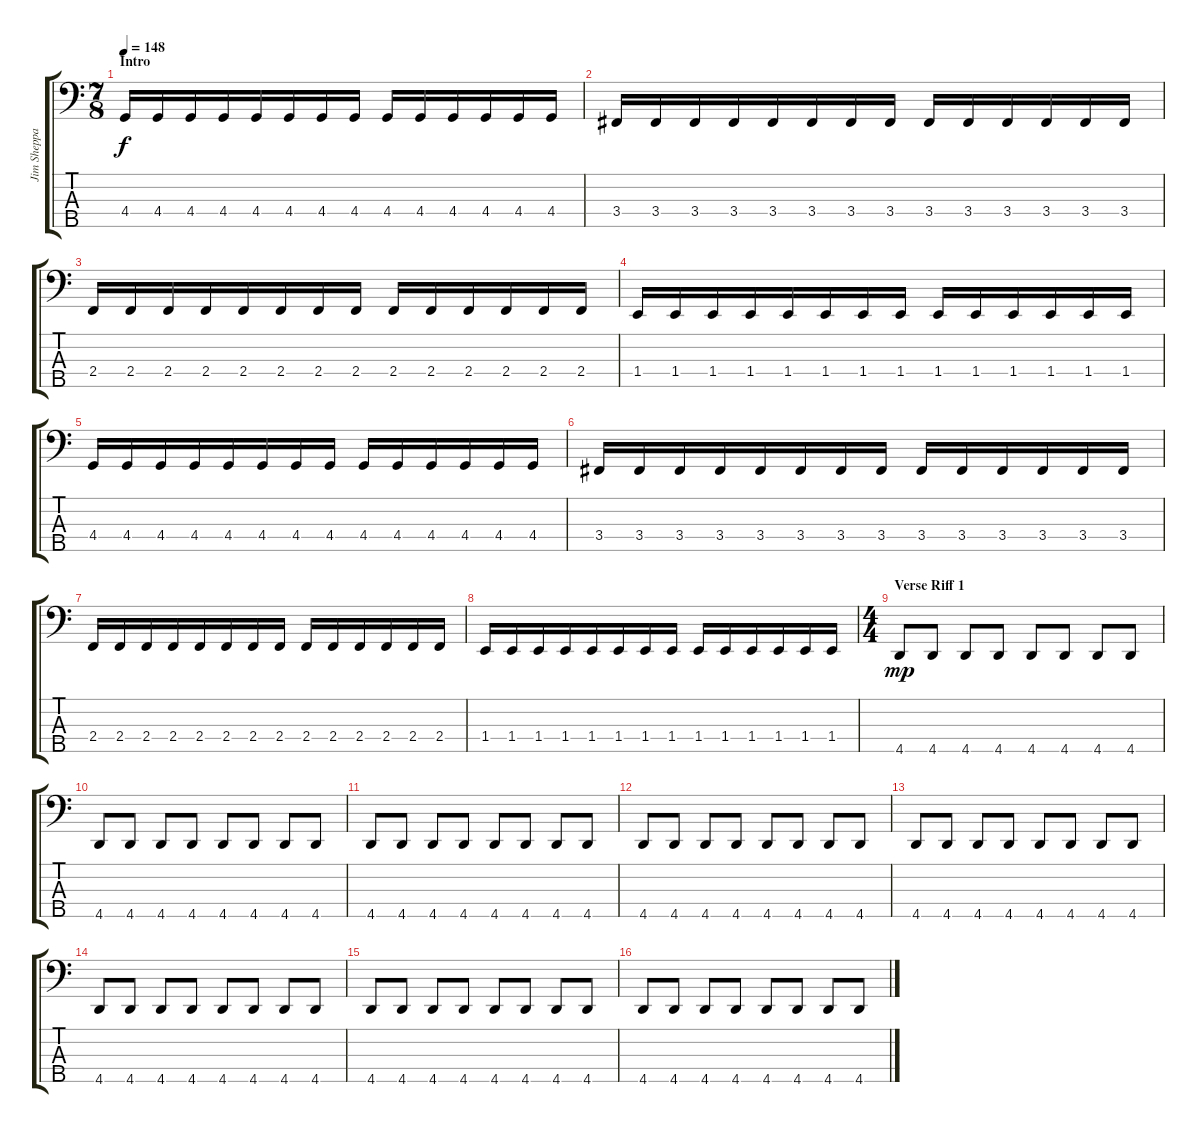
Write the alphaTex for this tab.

\track ("Jim Sheppard" "Jim Sheppa") {instrument electricbasspick}
\staff {score tabs}
\tuning (Gb2 Db2 Ab1 Eb1 Bb0) {hide}
\ts (7 8)
\section ("" "Intro")
\tempo 148
\clef f4
\ks c
4.4.16{dy f instrument electricbasspick} 4.4.16 4.4.16 4.4.16 4.4.16 4.4.16 4.4.16 4.4.16 4.4.16 4.4.16 4.4.16 4.4.16 4.4.16 4.4.16 |
3.4.16 3.4.16 3.4.16 3.4.16 3.4.16 3.4.16 3.4.16 3.4.16 3.4.16 3.4.16 3.4.16 3.4.16 3.4.16 3.4.16 |
2.4.16 2.4.16 2.4.16 2.4.16 2.4.16 2.4.16 2.4.16 2.4.16 2.4.16 2.4.16 2.4.16 2.4.16 2.4.16 2.4.16 |
1.4.16 1.4.16 1.4.16 1.4.16 1.4.16 1.4.16 1.4.16 1.4.16 1.4.16 1.4.16 1.4.16 1.4.16 1.4.16 1.4.16 |
4.4.16 4.4.16 4.4.16 4.4.16 4.4.16 4.4.16 4.4.16 4.4.16 4.4.16 4.4.16 4.4.16 4.4.16 4.4.16 4.4.16 |
3.4.16 3.4.16 3.4.16 3.4.16 3.4.16 3.4.16 3.4.16 3.4.16 3.4.16 3.4.16 3.4.16 3.4.16 3.4.16 3.4.16 |
2.4.16 2.4.16 2.4.16 2.4.16 2.4.16 2.4.16 2.4.16 2.4.16 2.4.16 2.4.16 2.4.16 2.4.16 2.4.16 2.4.16 |
1.4.16 1.4.16 1.4.16 1.4.16 1.4.16 1.4.16 1.4.16 1.4.16 1.4.16 1.4.16 1.4.16 1.4.16 1.4.16 1.4.16 |
\ts (4 4)
\section ("" "Verse Riff 1")
4.5.8{dy mp} 4.5.8 4.5.8 4.5.8 4.5.8 4.5.8 4.5.8 4.5.8 |
4.5.8 4.5.8 4.5.8 4.5.8 4.5.8 4.5.8 4.5.8 4.5.8 |
4.5.8 4.5.8 4.5.8 4.5.8 4.5.8 4.5.8 4.5.8 4.5.8 |
4.5.8 4.5.8 4.5.8 4.5.8 4.5.8 4.5.8 4.5.8 4.5.8 |
4.5.8 4.5.8 4.5.8 4.5.8 4.5.8 4.5.8 4.5.8 4.5.8 |
4.5.8 4.5.8 4.5.8 4.5.8 4.5.8 4.5.8 4.5.8 4.5.8 |
4.5.8 4.5.8 4.5.8 4.5.8 4.5.8 4.5.8 4.5.8 4.5.8 |
4.5.8 4.5.8 4.5.8 4.5.8 4.5.8 4.5.8 4.5.8 4.5.8
